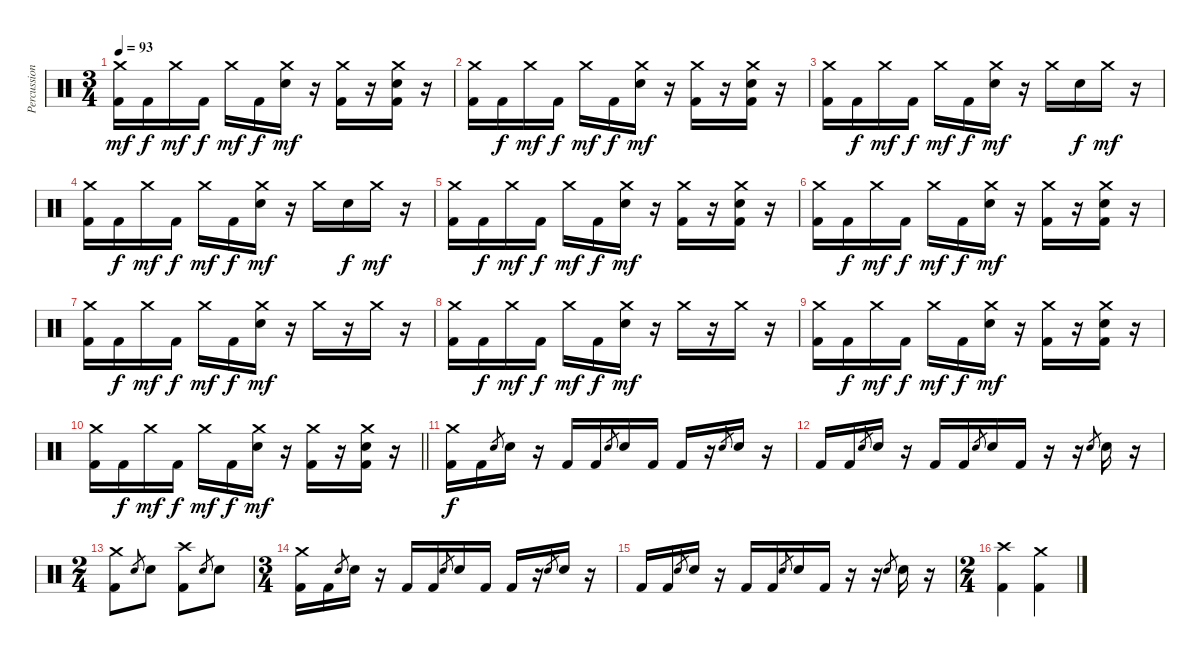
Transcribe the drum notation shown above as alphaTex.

\track ("Percussion" "Percussion") {instrument percussion}
\staff {score}
\articulation defaults
\ts (3 4)
\tempo 93
\clef neutral
\ks c
("Kick (hit) 2" "Crash medium (hit)").16{dy mf} "Kick (hit) 2".16{dy f} "Crash medium (hit)".16{dy mf} "Kick (hit) 2".16{dy f} "Crash medium (hit)".16{dy mf} "Kick (hit) 2".16{dy f} ("Snare (hit) 2" "Crash medium (hit)").16{dy mf} r.16 ("Kick (hit) 2" "Crash medium (hit)").16 r.16 ("Kick (hit) 2" "Snare (hit) 2" "Crash medium (hit)").16 r.16 |
("Kick (hit) 2" "Crash medium (hit)").16 "Kick (hit) 2".16{dy f} "Crash medium (hit)".16{dy mf} "Kick (hit) 2".16{dy f} "Crash medium (hit)".16{dy mf} "Kick (hit) 2".16{dy f} ("Snare (hit) 2" "Crash medium (hit)").16{dy mf} r.16 ("Kick (hit) 2" "Crash medium (hit)").16 r.16 ("Kick (hit) 2" "Snare (hit) 2" "Crash medium (hit)").16 r.16 |
("Kick (hit) 2" "Crash medium (hit)").16 "Kick (hit) 2".16{dy f} "Crash medium (hit)".16{dy mf} "Kick (hit) 2".16{dy f} "Crash medium (hit)".16{dy mf} "Kick (hit) 2".16{dy f} ("Snare (hit) 2" "Crash medium (hit)").16{dy mf} r.16 "Crash medium (hit)".16 "Snare (hit) 2".16{dy f} "Crash medium (hit)".16{dy mf} r.16 |
("Kick (hit) 2" "Crash medium (hit)").16 "Kick (hit) 2".16{dy f} "Crash medium (hit)".16{dy mf} "Kick (hit) 2".16{dy f} "Crash medium (hit)".16{dy mf} "Kick (hit) 2".16{dy f} ("Snare (hit) 2" "Crash medium (hit)").16{dy mf} r.16 "Crash medium (hit)".16 "Snare (hit) 2".16{dy f} "Crash medium (hit)".16{dy mf} r.16 |
("Kick (hit) 2" "Crash medium (hit)").16 "Kick (hit) 2".16{dy f} "Crash medium (hit)".16{dy mf} "Kick (hit) 2".16{dy f} "Crash medium (hit)".16{dy mf} "Kick (hit) 2".16{dy f} ("Snare (hit) 2" "Crash medium (hit)").16{dy mf} r.16 ("Kick (hit) 2" "Crash medium (hit)").16 r.16 ("Kick (hit) 2" "Snare (hit) 2" "Crash medium (hit)").16 r.16 |
("Kick (hit) 2" "Crash medium (hit)").16 "Kick (hit) 2".16{dy f} "Crash medium (hit)".16{dy mf} "Kick (hit) 2".16{dy f} "Crash medium (hit)".16{dy mf} "Kick (hit) 2".16{dy f} ("Snare (hit) 2" "Crash medium (hit)").16{dy mf} r.16 ("Kick (hit) 2" "Crash medium (hit)").16 r.16 ("Kick (hit) 2" "Snare (hit) 2" "Crash medium (hit)").16 r.16 |
("Kick (hit) 2" "Crash medium (hit)").16 "Kick (hit) 2".16{dy f} "Crash medium (hit)".16{dy mf} "Kick (hit) 2".16{dy f} "Crash medium (hit)".16{dy mf} "Kick (hit) 2".16{dy f} ("Snare (hit) 2" "Crash medium (hit)").16{dy mf} r.16 "Crash medium (hit)".16 r.16 "Crash medium (hit)".16 r.16 |
("Kick (hit) 2" "Crash medium (hit)").16 "Kick (hit) 2".16{dy f} "Crash medium (hit)".16{dy mf} "Kick (hit) 2".16{dy f} "Crash medium (hit)".16{dy mf} "Kick (hit) 2".16{dy f} ("Snare (hit) 2" "Crash medium (hit)").16{dy mf} r.16 "Crash medium (hit)".16 r.16 "Crash medium (hit)".16 r.16 |
("Kick (hit) 2" "Crash medium (hit)").16 "Kick (hit) 2".16{dy f} "Crash medium (hit)".16{dy mf} "Kick (hit) 2".16{dy f} "Crash medium (hit)".16{dy mf} "Kick (hit) 2".16{dy f} ("Snare (hit) 2" "Crash medium (hit)").16{dy mf} r.16 ("Kick (hit) 2" "Crash medium (hit)").16 r.16 ("Kick (hit) 2" "Snare (hit) 2" "Crash medium (hit)").16 r.16 |
\barLineRight lightlight
("Kick (hit) 2" "Crash medium (hit)").16 "Kick (hit) 2".16{dy f} "Crash medium (hit)".16{dy mf} "Kick (hit) 2".16{dy f} "Crash medium (hit)".16{dy mf} "Kick (hit) 2".16{dy f} ("Snare (hit) 2" "Crash medium (hit)").16{dy mf} r.16 ("Kick (hit) 2" "Crash medium (hit)").16 r.16 ("Kick (hit) 2" "Snare (hit) 2" "Crash medium (hit)").16 r.16 |
("Kick (hit) 2" "Crash medium (hit)").16{dy f} "Kick (hit) 2".16 "Snare (hit) 2".8{gr} "Snare (hit) 2".16 r.16 "Kick (hit) 2".16 "Kick (hit) 2".16 "Snare (hit) 2".8{gr} "Snare (hit) 2".16 "Kick (hit) 2".16 "Kick (hit) 2".16 r.16 "Snare (hit) 2".8{gr} "Snare (hit) 2".16 r.16 |
"Kick (hit) 2".16 "Kick (hit) 2".16 "Snare (hit) 2".8{gr} "Snare (hit) 2".16 r.16 "Kick (hit) 2".16 "Kick (hit) 2".16 "Snare (hit) 2".8{gr} "Snare (hit) 2".16 "Kick (hit) 2".16 r.16 r.16 "Snare (hit) 2".8{gr} "Snare (hit) 2".16 r.16 |
\ts (2 4)
("Kick (hit) 2" "Crash medium (hit)").8 "Snare (hit) 2".8{gr} "Snare (hit) 2".8 ("Kick (hit) 2" "Crash high (hit)").8 "Snare (hit) 2".8{gr} "Snare (hit) 2".8 |
\ts (3 4)
("Kick (hit) 2" "Crash medium (hit)").16 "Kick (hit) 2".16 "Snare (hit) 2".8{gr} "Snare (hit) 2".16 r.16 "Kick (hit) 2".16 "Kick (hit) 2".16 "Snare (hit) 2".8{gr} "Snare (hit) 2".16 "Kick (hit) 2".16 "Kick (hit) 2".16 r.16 "Snare (hit) 2".8{gr} "Snare (hit) 2".16 r.16 |
"Kick (hit) 2".16 "Kick (hit) 2".16 "Snare (hit) 2".8{gr} "Snare (hit) 2".16 r.16 "Kick (hit) 2".16 "Kick (hit) 2".16 "Snare (hit) 2".8{gr} "Snare (hit) 2".16 "Kick (hit) 2".16 r.16 r.16 "Snare (hit) 2".8{gr} "Snare (hit) 2".16 r.16 |
\ts (2 4)
("Kick (hit) 2" "Crash high (hit)").4 ("Kick (hit) 2" "Crash medium (hit)").4
